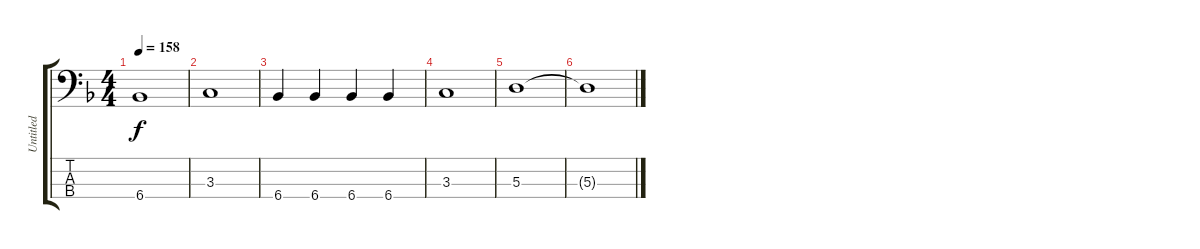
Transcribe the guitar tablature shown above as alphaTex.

\track ("Untitled" "Untitled") {instrument electricbassfinger}
\staff {score tabs}
\tuning (G2 D2 A1 E1) {hide}
\ts (4 4)
\tempo 158
\clef f4
\ks f
6.4.1{dy f} |
3.3.1 |
6.4.4 6.4.4 6.4.4 6.4.4 |
3.3.1 |
5.3.1 |
5.3{t}.1
